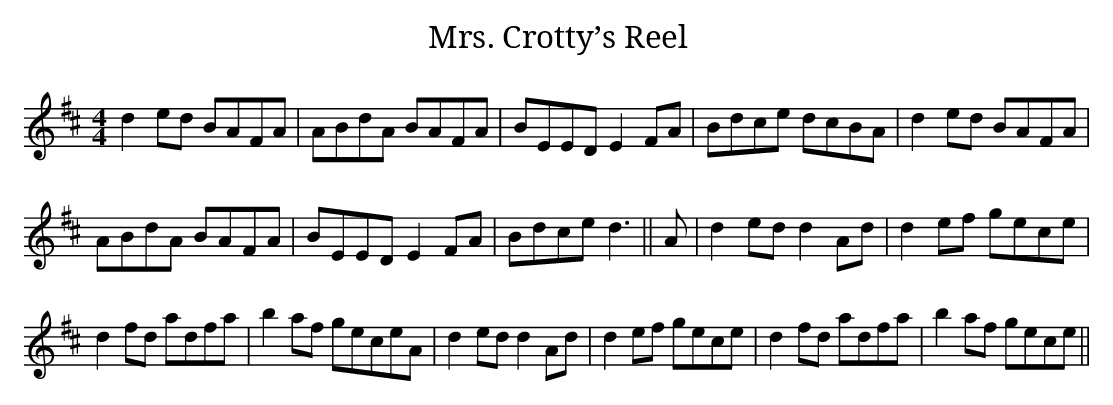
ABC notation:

X:1
T:Mrs. Crotty’s Reel
L:1/8
M:4/4
K:D
d2 ed BAFA|ABdA BAFA|BEED E2 FA|Bdce dcBA|d2 ed BAFA|
ABdA BAFA|BEED E2 FA|Bdce d3||A|d2 ed d2 Ad|d2 ef gece|
d2fd adfa|b2 af geceA|d2 ed d2 Ad|d2 ef gece|d2 fd adfa|b2 af gece||
